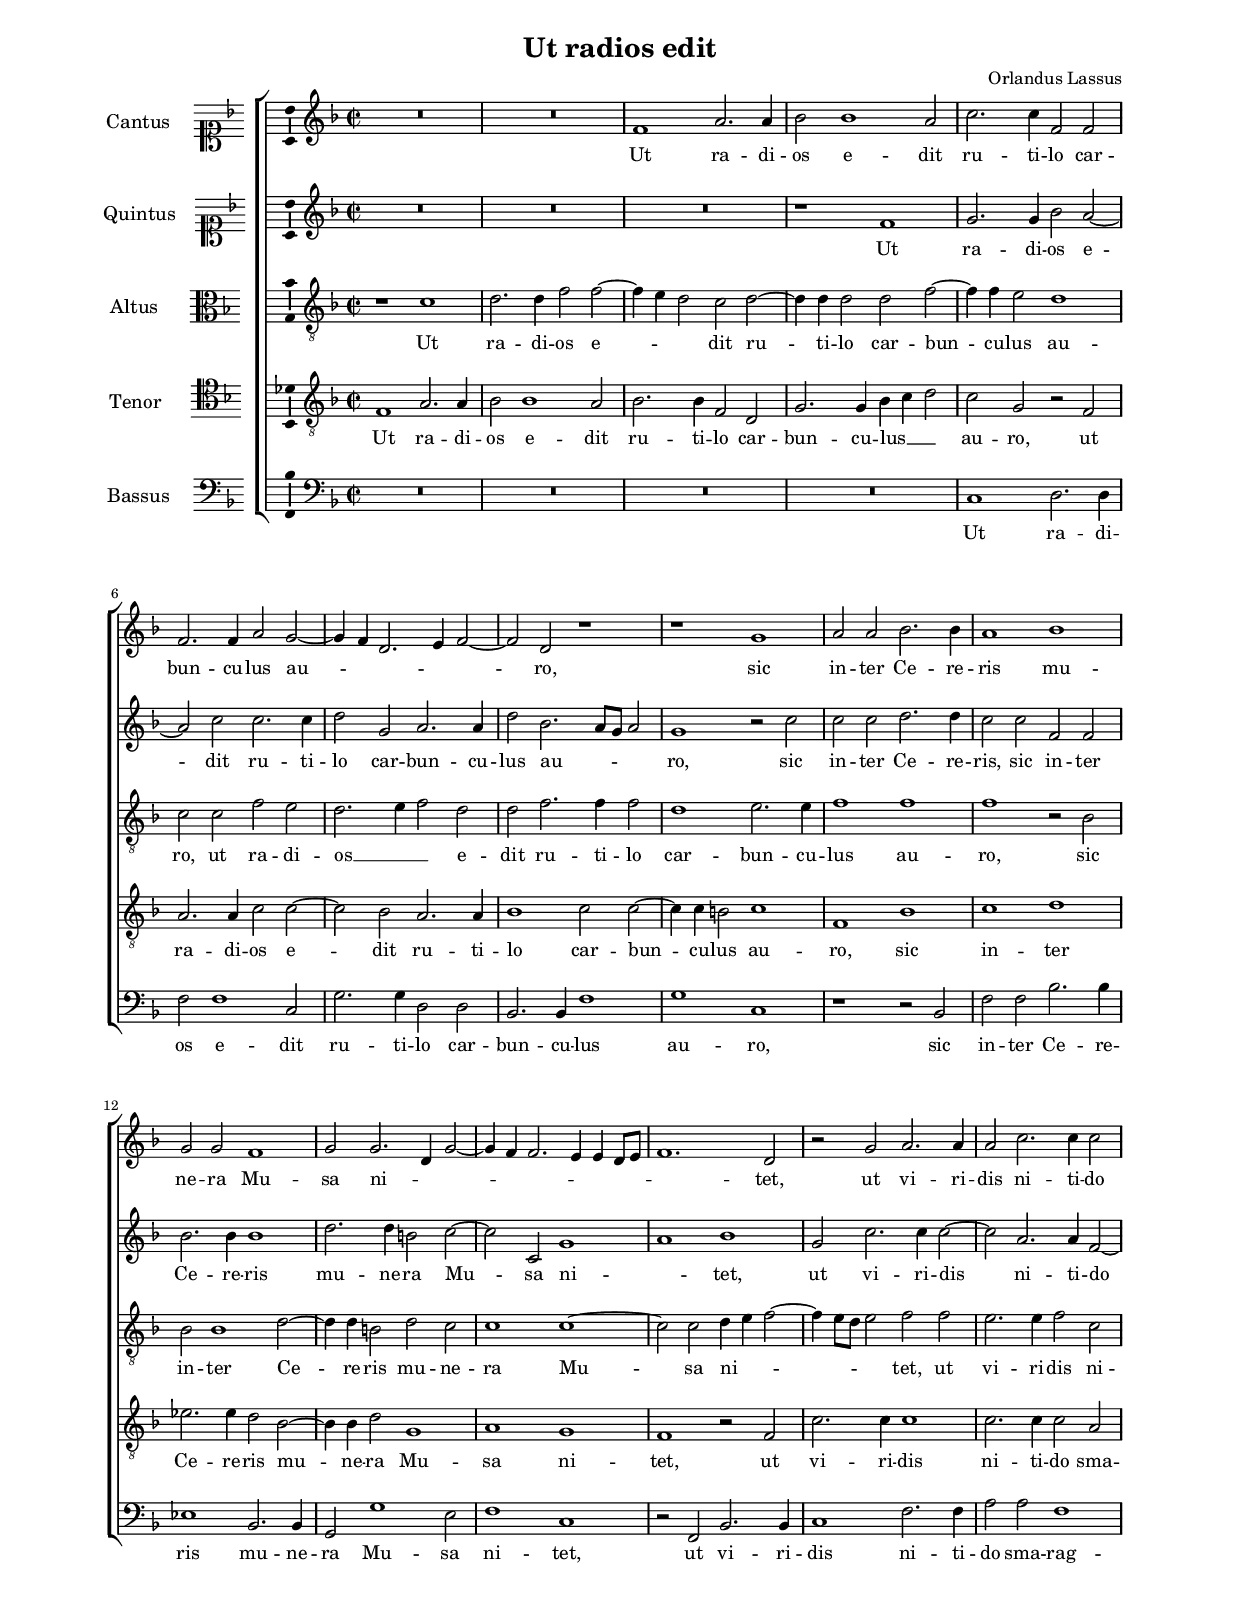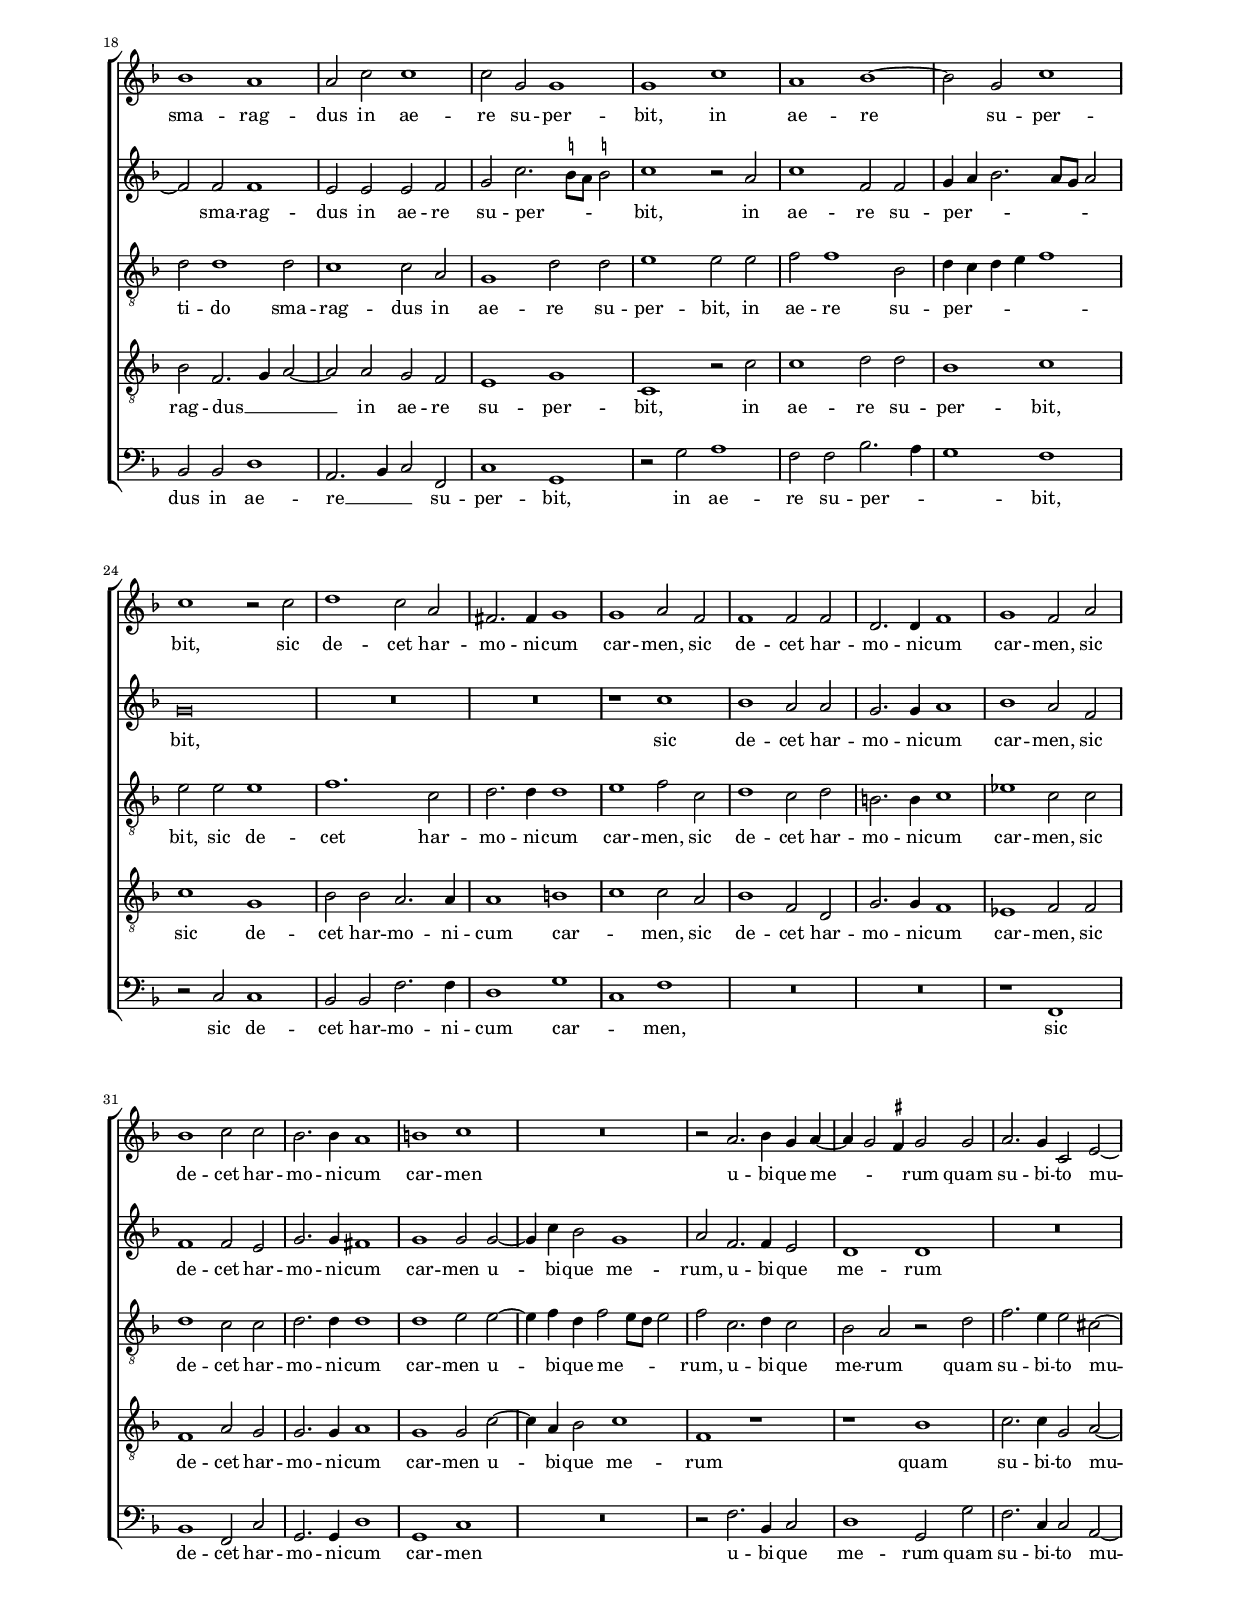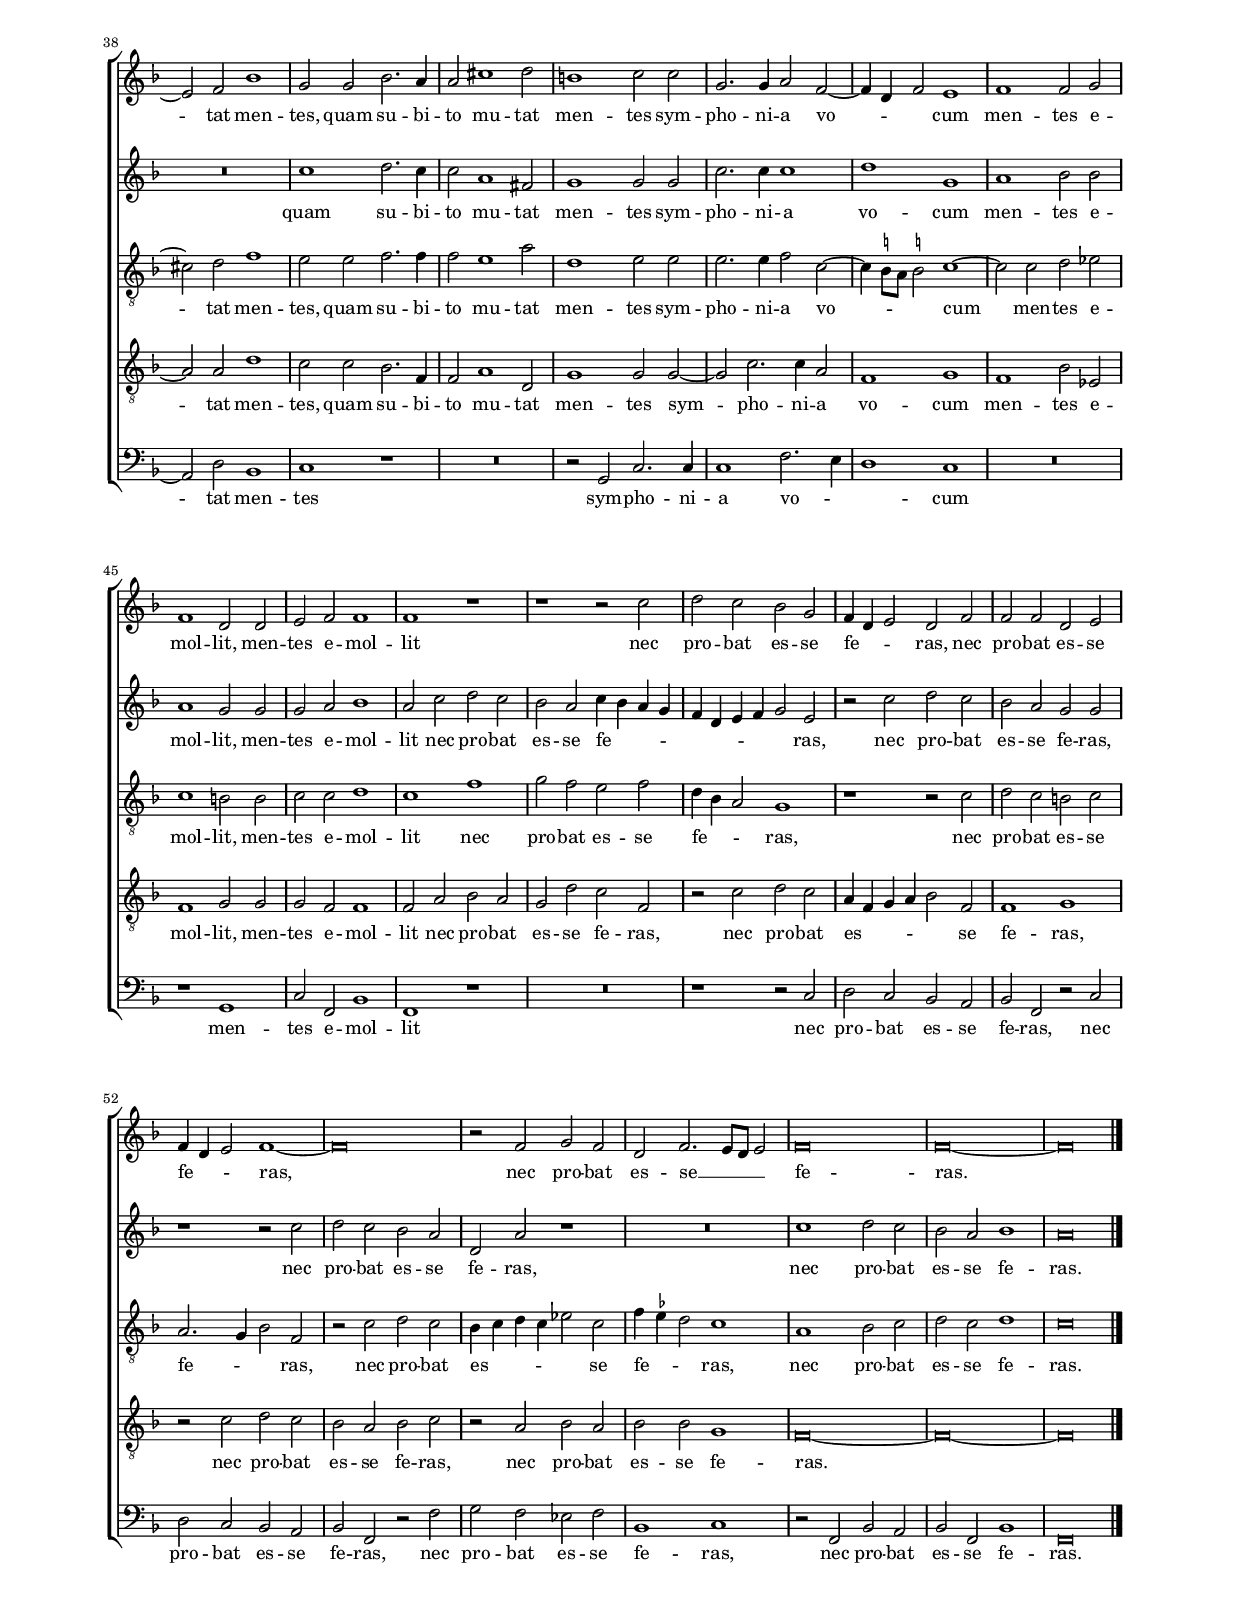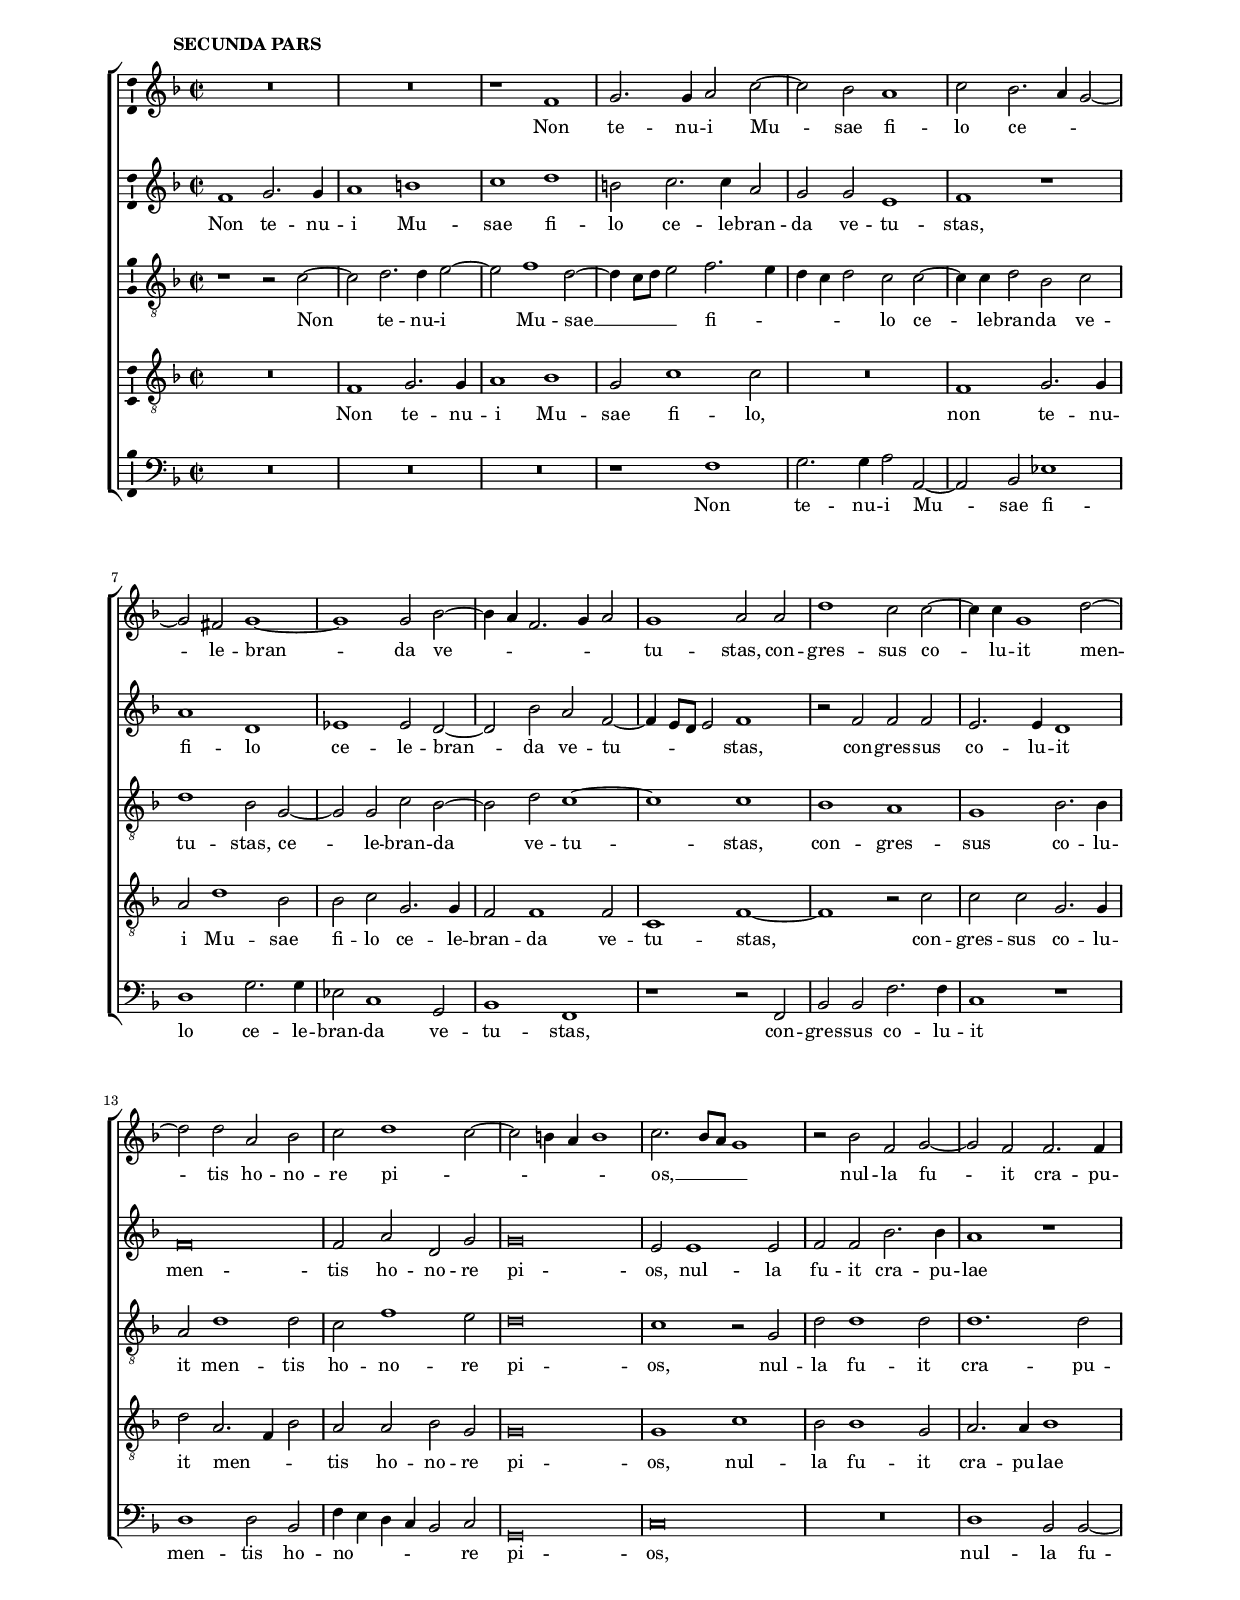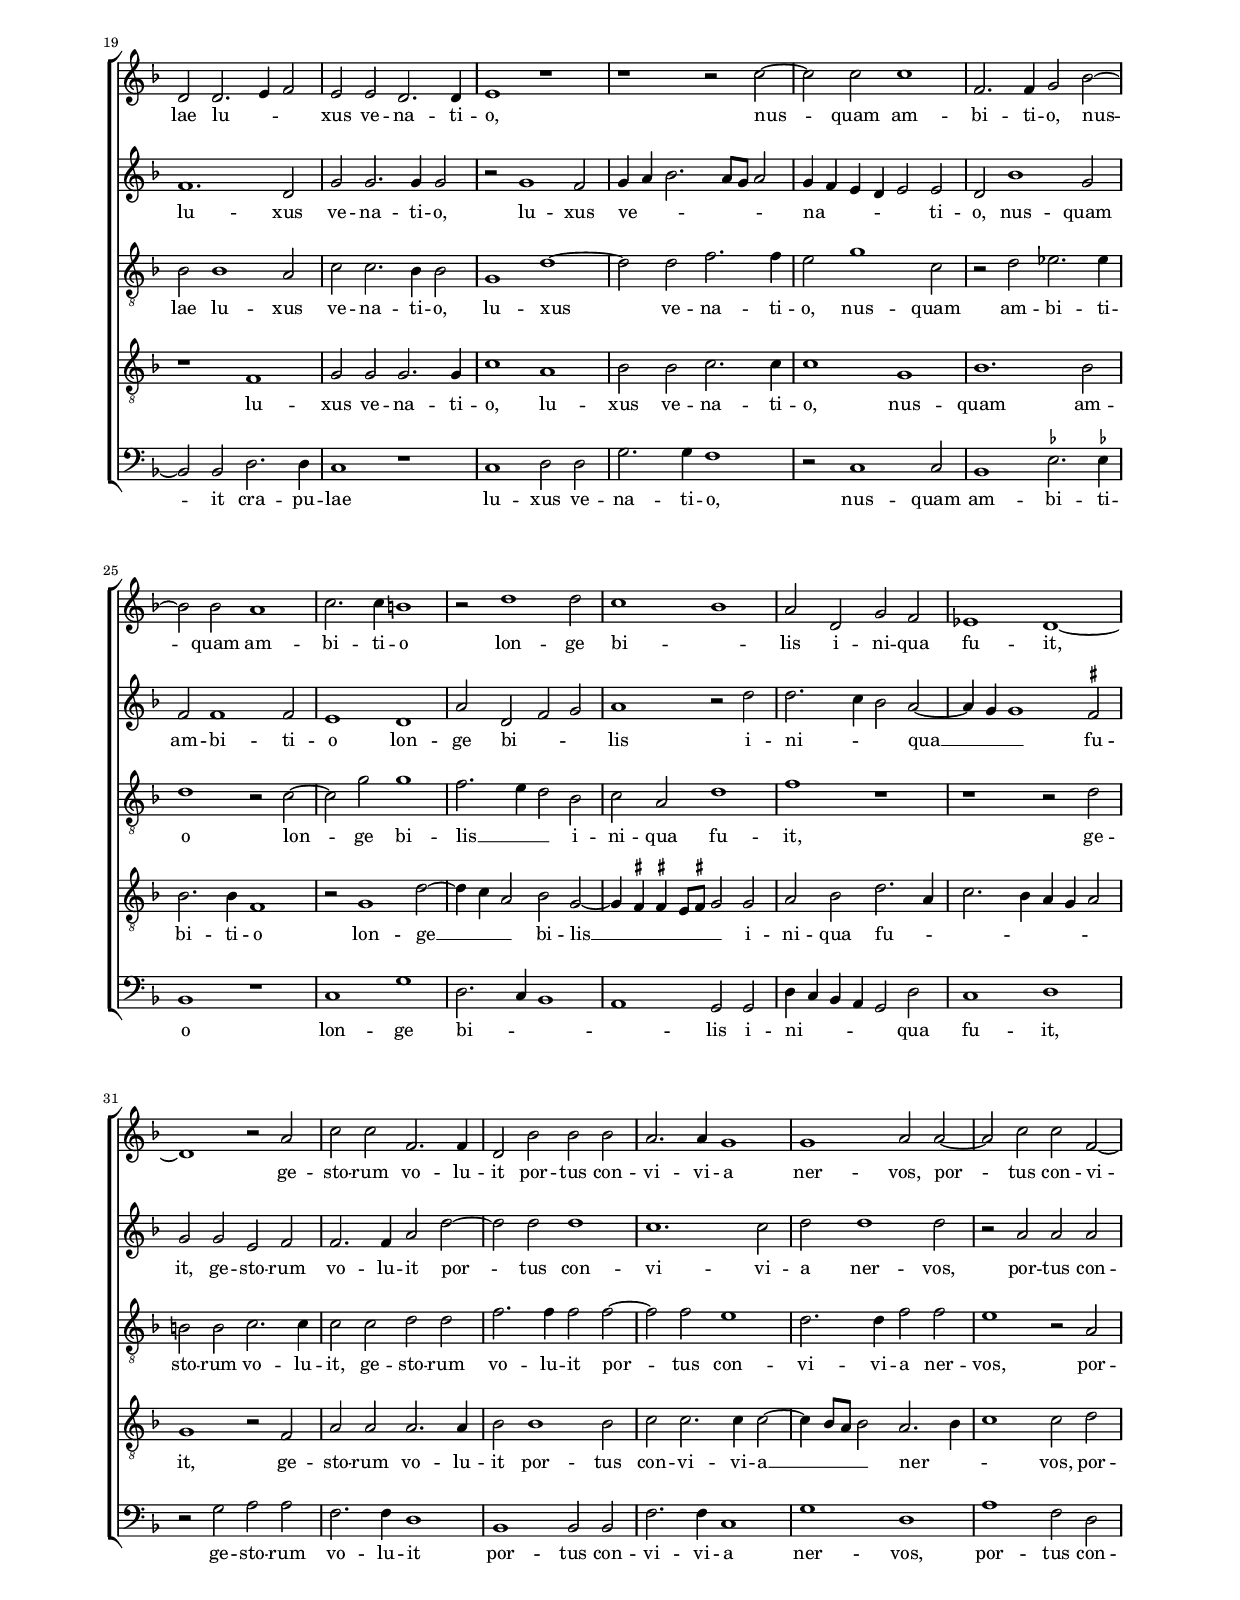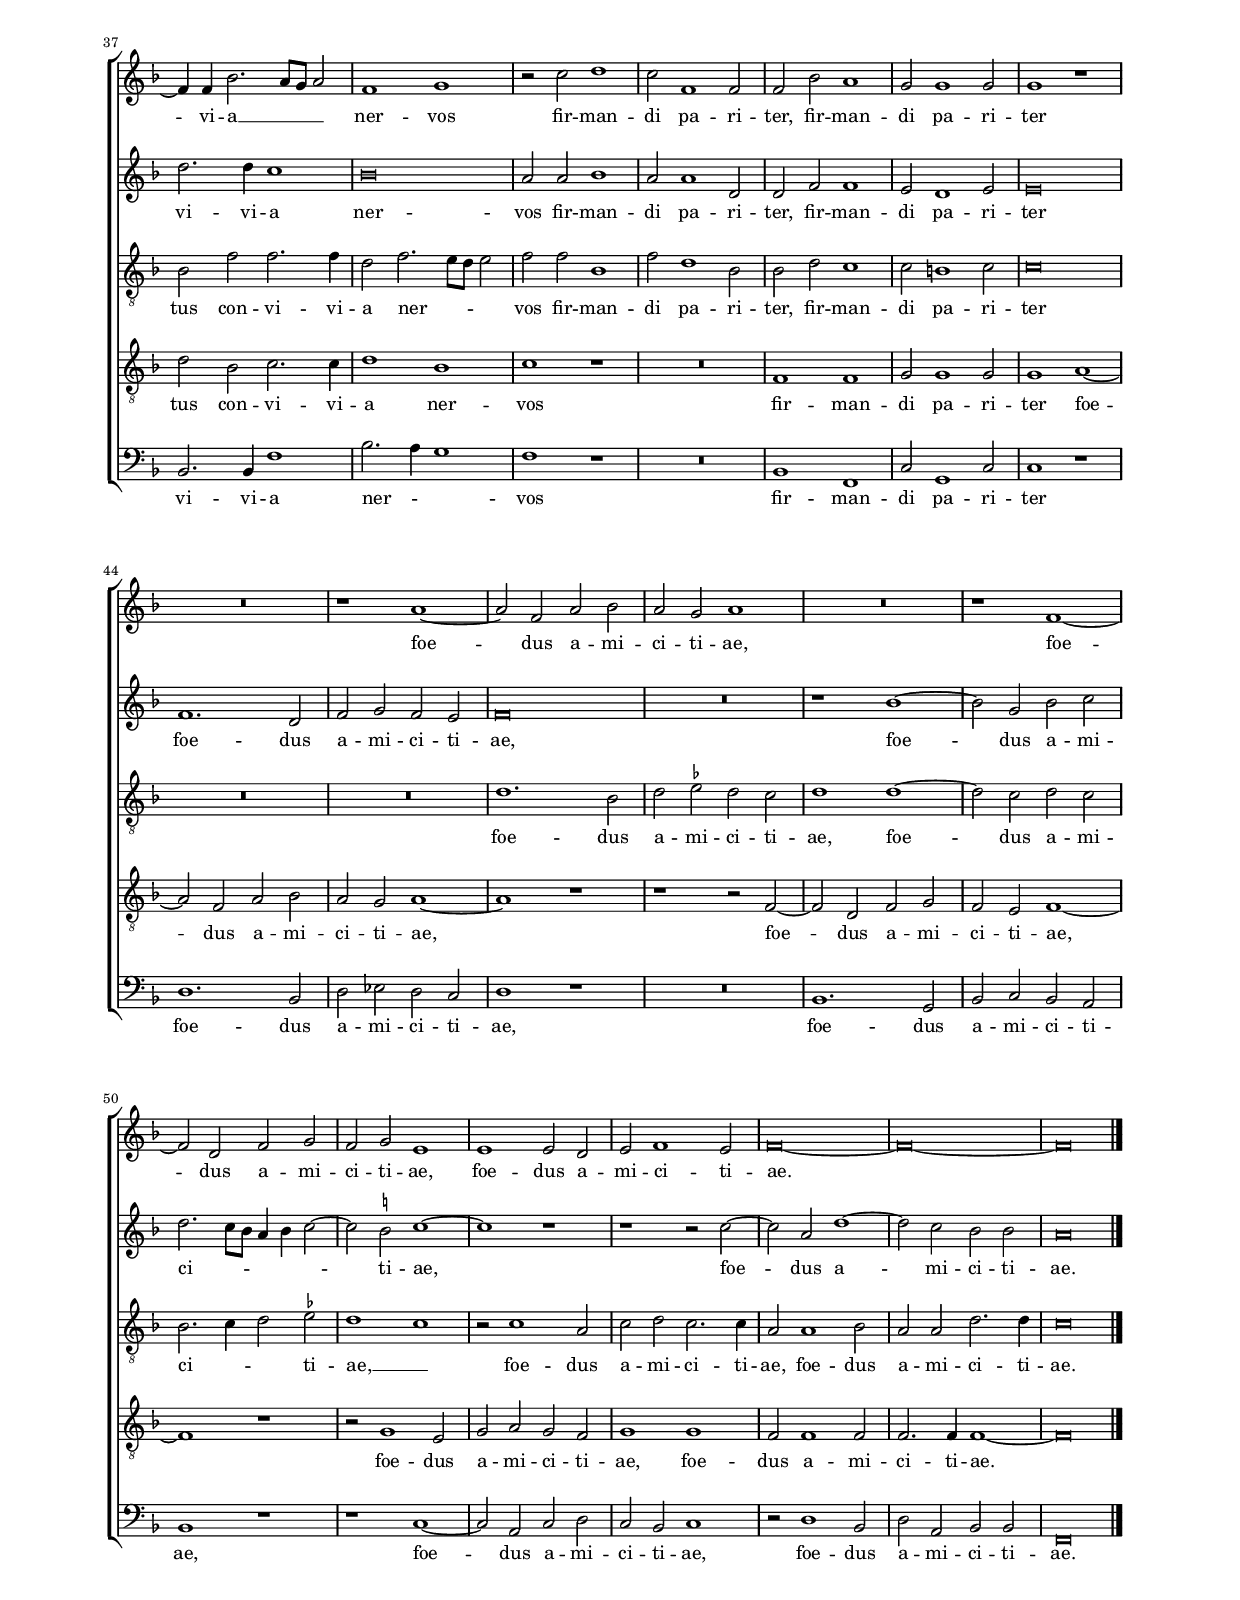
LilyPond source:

\header
{
  title="Ut radios edit"
  composer="Orlandus Lassus"
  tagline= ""
}

\version "2.24.0"
\include "deutsch.ly"
#(set-global-staff-size 15)
% #(set-default-paper-size "letter")
#(ly:set-option 'point-and-click #f)

	
	ficta = { \once \set suggestAccidentals = ##t }
	
	forget = #(define-music-function (music) (ly:music?) #{
		\accidentalStyle forget
		$music
		\accidentalStyle default
		#})
	

\paper
	{
	top-margin = 1.8 \cm
	bottom-margin = 1.8 \cm
	left-margin = 2 \cm
	right-margin = 2 \cm
	ragged-bottom = ##f
	ragged-last-bottom = ##t
	print-page-number = ##f
	score-system-spacing = #'((basic-distance . 17) (minimum-distance . 14) (padding . 7) (strechability . 150))
	system-system-spacing = #'((basic-distance . 17) (minimum-distance . 14) (padding . 7) (strechability . 150))
%	systems-per-page = 3
%	min-systems-per-page = 3
	}

global = {
	\key f \major
	\time 2/2 \set Score.measureLength = #(ly:make-moment 2/1)
	\skip 1*2*58 \bar "|."
	}
	

incipitcantus = \markup { \score {
	{
	\set Staff.instrumentName = \markup { \fontsize #1 "Cantus" }
	\key f \major
	\clef soprano
	s4 \bar ""
	}
	\layout  {
	raggedright = ##t
	indent = 1.8 \cm
	line-width = 2.5 \cm
	\context { \Staff \remove Time_signature_engraver }
	\override Staff.Clef.Y-extent = #'(0 . 0)
	}} \hspace #1 }
      
      
incipitquintus = \markup { \score {
	{
	\set Staff.instrumentName = \markup { \fontsize #1 "Quintus" }
	\key f \major
	\clef soprano
	s4 \bar ""
	}
	\layout  {
	raggedright = ##t
	indent = 1.8 \cm
	line-width = 2.5 \cm
	\context { \Staff \remove Time_signature_engraver }
	\override Staff.Clef.Y-extent = #'(0 . 0)
	}} \hspace #1 }
    

incipitaltus = \markup { \score {
	{
	\set Staff.instrumentName = \markup { \fontsize #1 "Altus" }
	\key f \major
	\clef alto
	s4 \bar ""
	}
	\layout  {
	raggedright = ##t
	indent = 1.8 \cm
	line-width = 2.5 \cm
	\context { \Staff \remove Time_signature_engraver }
	\override Staff.Clef.Y-extent = #'(0 . 0)
	}} \hspace #1 }


incipittenor = \markup { \score {
	{
	\set Staff.instrumentName = \markup { \fontsize #1 "Tenor" }
	\key f \major
	\clef tenor
	s4 \bar ""
	}
	\layout  {
	raggedright = ##t
	indent = 1.8 \cm
	line-width = 2.5 \cm
	\context { \Staff \remove Time_signature_engraver }
	\override Staff.Clef.Y-extent = #'(0 . 0)
	}} \hspace #1 }
      
      
incipitbassus = \markup { \score {
	{
	\set Staff.instrumentName = \markup { \fontsize #1 "Bassus" }
	\key f \major
	\clef bass
	s4 \bar ""
	}
	\layout  {
	raggedright = ##t
	indent = 1.8 \cm
	line-width = 2.5 \cm
	\context { \Staff \remove Time_signature_engraver }
	\override Staff.Clef.Y-extent = #'(0 . 0)
	}} \hspace #1 }


cantus =  \relative c''
	{
	R\breve
	R\breve
	f,1 a2. a4
	b2 b1 a2
%5
	c2. c4 f,2 f |
	f2. f4 a2 g~
	g4 f d2. e4 f2~
	f2 d r1
	r1 g
%10
	a2 a b2. b4 |
	a1 b
	g2 g f1
	g2 g2. d4 g2~
	g4 f f2. e4 e d8 e
%15
	f1. d2 |
	r2 g a2. a4
	a2 c2. c4 c2
	b1 a
	a2 c c1
%20
	c2 g g1 |
	g1 c
	a1 b~
	b2 g c1
	c1 r2 c
%25
	d1 c2 a |
	fis2. fis4 g1
	g1 a2 f
	f1 f2 f
	d2. d4 f1
%30
	g1 f2 a |
	b1 c2 c
	b2. b4 a1
	h1 c
	R\breve
%35
	r2 a2. b4 g a~ |
	a4 g2 \ficta fis4 g2 g
	a2. g4 c,2 e~
	e2 f b1
	g2 g b2. a4
%40
	a2 cis1 d2 |
	h1 c2 c
	g2. g4 a2 f~
	f4 d f2 e1
	f1 f2 g
%45
	f1 d2 d |
	e2 f f1
	f1 r
	r1 r2 c'
	d2 c b g
%50
	f4 d e2 d f |
	f2 f d e
	f4 d e2 f1~
	f\breve
	r2 f g f
%55
	d2 f2. e8 d e2 |
	f\breve
	f\breve~
	f\breve |
	}


quintus =  \relative c''
	{
	R\breve
	R\breve
	R\breve
	r1 f,
%5
	g2. g4 b2 a~ |
	a2 c c2. c4
	d2 g, a2. a4
	d2 b2. a8 g a2
	g1 r2 c
%10
	c2 c d2. d4 |
	c2 c f, f
	b2. b4 b1
	d2. d4 h2 c~
	c2 c, g'1
%15
	a1 b |
	g2 c2. c4 c2~
	c2 a2. a4 f2~
	f2 f f1
	e2 e e f
%20
	g2 c2. \stemDown \ficta h8 a \stemNeutral \ficta h!2 |
	c1 r2 a
	c1 f,2 f
	g4 a b2. a8 g a2
	g\breve
%25
	R\breve  |
	R\breve
	r1 c
	b1 a2 a
	g2. g4 a1
%30
	b1 a2 f |
	f1 f2 e
	g2. g4 fis1
	g1 g2 g~
	g4 c b2 g1
%35
	a2 f2. f4 e2 |
	d1 d
	R\breve
	R\breve
	c'1 d2. c4
%40
	c2 a1 fis2 |
	g1 g2 g
	c2. c4 c1
	d1 g,
	a1 b2 b
%45
	a1 g2 g |
	g2 a b1
	a2 c d c
	b2 a c4 b a g
	f4 d e f g2 e
%50
	r2 c' d c |
	b2 a g g
	r1 r2 c
	d2 c b a
	d,2 a' r1
%55
	R\breve |
	c1 d2 c
	b2 a b1
	a\breve |
	}


altus =  \relative c'
	{
	r1 c
	d2. d4 f2 f~
	f4 e d2 c d~
	d4 d d2 d f~
%5
	f4 f e2 d1 |
	c2 c f e
	d2. e4 f2 d
	d2 f2. f4 f2
	d1 e2. e4
%10
	f1 f |
	f1 r2 b,
	b2 b1 d2~
	d4 d h2 d c
	c1 c~
%15
	c2 c d4 e f2~ |
	f4 e8 d e2 f f
	e2. e4 f2 c
	d2 d1 d2
	c1 c2 a
%20
	g1 d'2 d |
	e1 e2 e
	f2 f1 b,2
	d4 c d e f1
	e2 e e1
%25
	f1. c2 |
	d2. d4 d1
	e1 f2 c
	d1 c2 d
	h2. h4 c1
%30
	es1 c2 c |
	d1 c2 c
	d2. d4 d1
	d1 e2 e~
	e4 f d f2 e8 d e2
%35
	f2 c2. d4 c2 |
	b2 a r d
	f2. e4 e2 cis~
	cis2 d f1
	e2 e f2. f4
%40
	f2 e1 a2 |
	d,1 e2 e
	e2. e4 f2 c~
	c4 \stemDown \ficta h8 a \stemNeutral \ficta h!2 c1~
	c2 c d es
%45
	c1 h2 h |
	c2 c d1
	c1 f
	g2 f e f
	d4 b a2 g1
%50
	r1 r2 c |
	d2 c h c
	a2. g4 b2 f
	r2 c' d c
	b4 c d c es2 c
%55
	f4 \ficta es d2 c1 |
	a1 b2 c
	d2 c d1
	c\breve |
	}


tenor  =  \relative c'
	{
	f,1 a2. a4
	b2 b1 a2
	b2. b4 f2 d
	g2. g4 b c d2
%5
	c2 g r f |
	a2. a4 c2 c~
	c2 b a2. a4
	b1 c2 c~
	c4 c h2 c1
%10
	f,1 b |
	c1 d
	es2. es4 d2 b~
	b4 b d2 g,1
	a1 g
%15
	f1 r2 f |
	c'2. c4 c1
	c2. c4 c2 a
	b2 f2. g4 a2~
	a2 a g f
%20
	e1 g |
	c,1 r2 c'
	c1 d2 d
	b1 c
	c1 g
%25
	b2 b a2. a4 |
	a1 h
	c1 c2 a
	b1 f2 d
	g2. g4 f1
%30
	es1 f2 f |
	f1 a2 g
	g2. g4 a1
	g1 g2 c~
	c4 a b2 c1
%35
	f,1 r |
	r1 b
	c2. c4 g2 a~
	a2 a d1
	c2 c b2. f4
%40
	f2 a1 d,2 |
	g1 g2 g~
	g2 c2. c4 a2
	f1 g
	f1 b2 es,
%45
	f1 g2 g |
	g2 f f1
	f2 a b a
	g2 d' c f,
	r2 c' d c
%50
	a4 f g a b2 f |
	f1 g
	r2 c d c
	b2 a b c
	r2 a b a
%55
	b2 b g1 |
	f\breve~
	f\breve~
	f\breve |
	}


bassus  =  \relative c
	{
	R\breve
	R\breve
	R\breve
	R\breve
%5
	c1 d2. d4 |
	f2 f1 c2
	g'2. g4 d2 d
	b2. b4 f'1
	g1 c,
%10
	r1 r2 b |
	f'2 f b2. b4
	es,1 b2. b4
	g2 g'1 e2
	f1 c
%15
	r2 f, b2. b4 |
	c1 f2. f4
	a2 a f1
	b,2 b d1
	a2. b4 c2 f,
%20
	c'1 g |
	r2 g' a1
	f2 f b2. a4
	g1 f
	r2 c c1
%25
	b2 b f'2. f4 |
	d1 g
	c,1 f
	R\breve
	R\breve
%30
	r1 f, |
	b1 f2 c'
	g2. g4 d'1
	g,1 c
	R\breve
%35
	r2 f2. b,4 c2 |
	d1 g,2 g'
	f2. c4 c2 a~
	a2 d b1
	c1 r
%40
	R\breve |
	r2 g c2. c4
	c1 f2. e4
	d1 c
	R\breve
%45
	r1 g |
	c2 f, b1
	f1 r
	R\breve
	r1 r2 c'
%50
	d2 c b a |
	b2 f r c'
	d2 c b a
	b2 f r f'
	g2 f es f
%55
	b,1 c |
	r2 f, b a
	b2 f b1
	f\breve |
	}


lyricscantus = \lyricmode {
        Ut ra -- di -- os e -- dit ru -- ti -- lo car -- bun -- cu -- lus au -- _ _ _ _ ro,
        sic in -- ter Ce -- re -- ris mu -- ne -- ra Mu -- sa ni -- _ _ _ _ _ _ _ _ _ tet,
        ut vi -- ri -- dis ni -- ti -- do sma -- rag -- dus in ae -- re su -- per -- bit,
        in ae -- re su -- per -- bit,
        sic de -- cet har -- mo -- ni -- cum car -- men,
        sic de -- cet har -- mo -- ni -- cum car -- men,
        sic de -- cet har -- mo -- ni -- cum car -- men
        u -- bi -- que me -- _ _ rum
        quam su -- bi -- to mu -- tat men -- tes,
        quam su -- bi -- to mu -- tat men -- tes
        sym -- pho -- ni -- a vo -- _ _ cum
        men -- tes e -- mol -- lit,
        men -- tes e -- mol -- lit
        nec pro -- bat es -- se fe -- _ _ ras,
        nec pro -- bat es -- se fe -- _ _ ras,
        nec pro -- bat es -- se __ _ _ _ fe -- ras.
	}


lyricsquintus = \lyricmode {
        Ut ra -- di -- os e -- dit ru -- ti -- lo car -- bun -- cu -- lus au -- _ _ _ ro,
        sic in -- ter Ce -- re -- ris,
        sic in -- ter Ce -- re -- ris mu -- ne -- ra Mu -- sa ni -- _ tet,
        ut vi -- ri -- dis ni -- ti -- do sma -- rag -- dus in ae -- re su -- per -- _ _ _ bit,
        in ae -- re su -- per -- _ _ _ _ _ bit,
        sic de -- cet har -- mo -- ni -- cum car -- men,
        sic de -- cet har -- mo -- ni -- cum car -- men
        u -- bi -- que me -- rum,
        u -- bi -- que me -- rum
        quam su -- bi -- to mu -- tat men -- tes
        sym -- pho -- ni -- a vo -- cum
        men -- tes e -- mol -- lit,
        men -- tes e -- mol -- lit
        nec pro -- bat es -- se fe -- _ _ _ _ _ _ _ _ ras,
        nec pro -- bat es -- se fe -- ras,
        nec pro -- bat es -- se fe -- ras,
        nec pro -- bat es -- se fe -- ras.
	}


lyricsaltus = \lyricmode {
        Ut ra -- di -- os e -- _ _ dit ru -- ti -- lo car -- bun -- cu -- lus au -- ro,
        ut ra -- di -- os __ _ _ e -- dit ru -- ti -- lo car -- bun -- cu -- lus au -- ro,
        sic in -- ter Ce -- re -- ris mu -- ne -- ra Mu -- sa ni -- _ _ _ _ _ tet,
        ut vi -- ri -- dis ni -- ti -- do sma -- rag -- dus in ae -- re su -- per -- bit,
        in ae -- re su -- per -- _ _ _ _ bit,
        sic de -- cet har -- mo -- ni -- cum car -- men,
        sic de -- cet har -- mo -- ni -- cum car -- men,
        sic de -- cet har -- mo -- ni -- cum car -- men
        u -- bi -- que me -- _ _ _ rum,
        u -- bi -- que me -- rum
        quam su -- bi -- to mu -- tat men -- tes,
        quam su -- bi -- to mu -- tat men -- tes
        sym -- pho -- ni -- a vo -- _ _ _ cum
        men -- tes e -- mol -- lit,
        men -- tes e -- mol -- lit
        nec pro -- bat es -- se fe -- _ _ ras,
        nec pro -- bat es -- se fe -- _ _ ras,
        nec pro -- bat es -- _ _ _ _ se fe -- _ _ ras,
        nec pro -- bat es -- se fe -- ras.
	}


lyricstenor = \lyricmode {
        Ut ra -- di -- os e -- dit ru -- ti -- lo car -- bun -- cu -- lus __ _ _ au -- ro,
        ut ra -- di -- os e -- dit ru -- ti -- lo car -- bun -- cu -- lus au -- ro,
        sic in -- ter Ce -- re -- ris mu -- ne -- ra Mu -- sa ni -- tet,
        ut vi -- ri -- dis ni -- ti -- do sma -- rag -- dus __ _ _ in ae -- re su -- per -- bit,
        in ae -- re su -- per -- bit,
        sic de -- cet har -- mo -- ni -- cum car -- _ men,
        sic de -- cet har -- mo -- ni -- cum car -- men,
        sic de -- cet har -- mo -- ni -- cum car -- men
        u -- bi -- que me -- rum
        quam su -- bi -- to mu -- tat men -- tes,
        quam su -- bi -- to mu -- tat men -- tes
        sym -- pho -- ni -- a vo -- cum
        men -- tes e -- mol -- lit,
        men -- tes e -- mol -- lit
        nec pro -- bat es -- se fe -- ras,
        nec pro -- bat es -- _ _ _ _ se fe -- ras,
        nec pro -- bat es -- se fe -- ras,
        nec pro -- bat es -- se fe -- ras.
	}


lyricsbassus = \lyricmode {
        Ut ra -- di -- os e -- dit ru -- ti -- lo car -- bun -- cu -- lus au -- ro,
        sic in -- ter Ce -- re -- ris mu -- ne -- ra Mu -- sa ni -- tet,
        ut vi -- ri -- dis ni -- ti -- do sma -- rag -- dus in ae -- re __ _ _ su -- per -- bit,
        in ae -- re su -- per -- _ _ bit,
        sic de -- cet har -- mo -- ni -- cum car -- _ men,
        sic de -- cet har -- mo -- ni -- cum car -- men
        u -- bi -- que me -- rum
        quam su -- bi -- to mu -- tat men -- tes
        sym -- pho -- ni -- a vo -- _ _ cum
        men -- tes e -- mol -- lit
        nec pro -- bat es -- se fe -- ras,
        nec pro -- bat es -- se fe -- ras,
        nec pro -- bat es -- se fe -- ras,
        nec pro -- bat es -- se fe -- ras.
	}


\score
{  
	\transpose c c {
	\new ChoirStaff \with { \override StaffGrouper.staff-staff-spacing.basic-distance = #12 }
	<<

	\new Staff << \global
	\new Voice="v1" {
		\set Staff.instrumentName=\incipitcantus
		\set Staff.midiInstrument = "reed organ"
		\clef violin
		\cantus }
	\new Lyrics \lyricsto "v1" {\lyricscantus }
	>>


	\new Staff << \global
	\new Voice="v5" {
		\set Staff.instrumentName=\incipitquintus
		\set Staff.midiInstrument = "reed organ"
		\clef violin
		\quintus}
	\new Lyrics \lyricsto "v5" {\lyricsquintus }
	>>


	\new Staff << \global
	\new Voice="v2" {
		\set Staff.instrumentName=\incipitaltus
		\set Staff.midiInstrument = "reed organ"
		\clef "G_8" 
		\altus}
	\new Lyrics \lyricsto "v2" {\lyricsaltus }
	>>


	\new Staff << \global
	\new Voice="v3" {
		\set Staff.instrumentName=\incipittenor
		\set Staff.midiInstrument = "reed organ"
		\clef "G_8"
		\tenor }
	\new Lyrics \lyricsto "v3" {\lyricstenor }
	>>


	\new Staff << \global
	\new Voice="v4" {
		\set Staff.instrumentName=\incipitbassus
		\set Staff.midiInstrument = "reed organ"
		\clef bass
		\bassus }
	\new Lyrics \lyricsto "v4" {\lyricsbassus}
	>>

	>>
	} % transpose

	\layout
	{
	indent = 2.5 \cm
	\context { \Staff \override TimeSignature.break-visibility = #end-of-line-invisible }
%	\context { \Lyrics \override VerticalAxisGroup.nonstaff-relatedstaff-spacing.padding = #1.4 }
%	\context { \Lyrics \override LyricText.font-size = #1 }
	\context { \Staff \consists Ambitus_engraver }
	\context { \Score \override BarNumber.padding = #2 }
	\context { \Voice \override NoteHead.style = #'baroque }
	}


\midi
	{
	\tempo 2 = 90
	}

}

%%%%%%%%%%%%%%%%%%%%  SECUNDA PARS %%%%%%%%%%%%%%%%%%%%


global = {
	\key f \major
	\time 2/2 \set Score.measureLength = #(ly:make-moment 2/1)
	\skip 1*2*56 \bar "|."
	}


cantus =  \relative c''
	{
	R\breve
	R\breve
	r1 f,
	g2. g4 a2 c~
%5
	c2 b a1 |
	c2 b2. a4 g2~
	g2 fis g1~
	g1 g2 b~
	b4 a f2. g4 a2
%10
	g1 a2 a |
	d1 c2 c~
	c4 c g1 d'2~
	d2 d a b
	c2 d1 c2~
%15
	c2 h4 a h1 |
	c2. b8 a g1
	r2 b f g~
	g2 f f2. f4
	d2 d2. e4 f2
%20
	e2 e d2. d4 |
	e1 r
	r1 r2 c'~
	c2 c c1
	f,2. f4 g2 b~
%25
	b2 b a1 |
	c2. c4 h1
	r2 d1 d2
	c1 b
	a2 d, g f
%30
	es1 d~ |
	d1 r2 a'
	c2 c f,2. f4
	d2 b' b b
	a2. a4 g1
%35
	g1 a2 a~ |
	a2 c c f,~
	f4 f b2. a8 g a2
	f1 g
	r2 c d1
%40
	c2 f,1 f2 |
	f2 b a1
	g2 g1 g2
	g1 r
	R\breve
%45
	r1 a~ |
	a2 f a b
	a2 g a1
	R\breve
	r1 f~
%50
	f2 d f g |
	f2 g e1
	e1 e2 d
	e2 f1 e2
	f\breve~
%55
	f\breve~
	f\breve |
	}


quintus =  \relative c''
	{
	f,1 g2. g4
	a1 h
	c1 d
	h2 c2. c4 a2
%5
	g2 g e1 |
	f1 r
	a1 d,
	es1 es2 d~
	d2 b' a f~
%10
	f4 e8 d e2 f1 |
	r2 f f f
	e2. e4 d1
	f\breve
	f2 a d, g
%15
	g\breve |
	e2 e1 e2
	f2 f b2. b4
	a1 r
	f1. d2
%20
	g2 g2. g4 g2 |
	r2 g1 f2
	g4 a b2. a8 g a2
	g4 f e d e2 e
	d2 b'1 g2
%25
	f2 f1 f2 |
	e1 d
	a'2 d, f g
	a1 r2 d
	d2. c4 b2 a~
%30
	a4 g g1 \ficta fis2 |
	g2 g e f
	f2. f4 a2 d~
	d2 d d1
	c1. c2
%35
	d2 d1 d2 |
	r2 a a a
	d2. d4 c1
	b\breve
	a2 a b1
%40
	a2 a1 d,2 |
	d2 f f1
	e2 d1 e2
	e\breve
	f1. d2
%45
	f2 g f e |
	f\breve
	R\breve
	r1 b~
	b2 g b c
%50
	d2. c8 b a4 b c2~ |
	c2 \ficta h c1~
	c1 r
	r1 r2 c~
	c2 a d1~
%55
	d2 c b b |
	a\breve |
	}


altus =  \relative c'
	{
	r1 r2 c~
	c2 d2. d4 e2~
	e2 f1 d2~
	d4 c8 d e2 f2. e4
%5
	d4 c d2 c c~ |
	c4 c d2 b c
	d1 b2 g~
	g2 g c b~
	b2 d c1~
%10
	c1 c |
	b1 a
	g1 b2. b4
	a2 d1 d2
	c2 f1 e2
%15
	d\breve |
	c1 r2 g
	d'2 d1 d2
	d1. d2
	b2 b1 a2
%20
	c2 c2. b4 b2 |
	g1 d'~
	d2 d f2. f4
	e2 g1 c,2
	r2 d es2. es4
%25
	d1 r2 c~ |
	c g' g1
	f2. e4 d2 b
	c2 a d1
	f1 r
%30
	r1 r2 d |
	h2 h c2. c4
	c2 c d d
	f2. f4 f2 f~
	f2 f e1
%35
	d2. d4 f2 f |
	e1 r2 a,
	b2 f' f2. f4
	d2 f2. e8 d e2
	f2 f b,1
%40
	f'2 d1 b2 |
	b2 d c1
	c2 h1 c2
	c\breve
	R\breve
%45
	R\breve |
	d1. b2
	d2 \ficta es d c
	d1 d~
	d2 c d c
%50
	b2. c4 d2 \ficta es |	
	d1 c
	r2 c1 a2
	c2 d c2. c4
	a2 a1 b2
%55
	a2 a d2. d4 |
	c\breve |
	}


tenor  =  \relative c'
	{
	R\breve
	f,1 g2. g4
	a1 b
	g2 c1 c2
%5
	R\breve |
	f,1 g2. g4
	a2 d1 b2
	b2 c g2. g4
	f2 f1 f2
%10
	c1 f~ |
	f1 r2 c'
	c2 c g2. g4
	d'2 a2. f4 b2
	a2 a b g
%15
	g\breve |
	g1 c
	b2 b1 g2
	a2. a4 b1
	r1 f
%20
	g2 g g2. g4 |
	c1 a
	b2 b c2. c4
	c1 g
	b1. b2
%25
	b2. b4 f1 |
	r2 g1 d'2~
	d4 c a2 b g~
	g4 \ficta fis \ficta fis! e8 \ficta fis! g2 g
	a2 b d2. a4
%30
	c2. b4 a g a2 |
	g1 r2 f
	a2 a a2. a4
	b2 b1 b2
	c2 c2. c4 c2~
%35
	c4 b8 a b2 a2. b4 |
	c1 c2 d
	d2 b c2. c4
	d1 b
	c1 r
%40
	R\breve |
	f,1 f
	g2 g1 g2
	g1 a~
	a2 f a b
%45
	a2 g a1~ |
	a1 r
	r1 r2 f~
	f2 d f g
	f2 e f1~
%50
	f1 r |
	r2 g1 e2
	g2 a g f
	g1 g
	f2 f1 f2
%55
	f2. f4 f1~ |
	f\breve |
	}


bassus  =  \relative c
	{
	R\breve
	R\breve
	R\breve
	r1 f
%5
	g2. g4 a2 a,~ |
	a2 b es1
	d1 g2. g4
	es2 c1 g2
	b1 f
%10
	r1 r2 f |
	b2 b f'2. f4
	c1 r
	d1 d2 b
	f'4 e d c b2 c
%15
	g\breve |
	c\breve
	R\breve
	d1 b2 b~
	b2 b d2. d4
%20
	c1 r |
	c1 d2 d
	g2. g4 f1
	r2 c1 c2
	b1 \ficta es2. \ficta es!4
%25
	b1 r |
	c1 g'
	d2. c4 b1
	a1 g2 g
	d'4 c b a g2 d'
%30
	c1 d |
	r2 g a a
	f2. f4 d1
	b1 b2 b
	f'2. f4 c1
%35
	g'1 d |
	a'1 f2 d
	b2. b4 f'1
	b2. a4 g1
	f1 r
%40
	R\breve |
	b,1 f
	c'2 g1 c2
	c1 r
	d1. b2
%45
	d2 es d c |
	d1 r
	R\breve
	b1. g2
	b2 c b a
%50
	b1 r |
	r1 c~
	c2 a c d
	c2 b c1
	r2 d1 b2
%55
	d2 a b b |
	f\breve |
	}


lyricscantus = \lyricmode {
        Non te -- nu -- i Mu -- sae fi -- lo
        ce -- _ _ le -- bran -- da ve -- _ _ _ _ tu -- stas,
        con -- gres -- sus co -- lu -- it men -- tis ho -- no -- re pi -- _ _ _ _ os, __ _ _ _
        nul -- la fu -- it cra -- pu -- lae lu -- _ _ xus ve -- na -- ti -- o,
        nus -- quam am -- bi -- ti -- o,
        nus -- quam am -- bi -- ti -- o
        lon -- ge bi -- _ lis i -- ni -- qua fu -- it,
        ge -- sto -- rum vo -- lu -- it 
        por -- tus con -- vi -- vi -- a ner -- vos,
        por -- tus con -- vi -- vi -- a __ _ _ _ ner -- vos
        fir -- man -- di pa -- ri -- ter,
        fir -- man -- di pa -- ri -- ter
        foe -- dus a -- mi -- ci -- ti -- ae,
        foe -- dus a -- mi -- ci -- ti -- ae,
        foe -- dus a -- mi -- ci -- ti -- ae.
	}


lyricsquintus = \lyricmode {
        Non te -- nu -- i Mu -- sae fi -- lo
        ce -- le -- bran -- da ve -- tu -- stas,
        fi -- lo ce -- le -- bran -- da ve -- tu -- _ _ _ stas,
        con -- gres -- sus co -- lu -- it men -- tis ho -- no -- re pi -- os,
        nul -- la fu -- it cra -- pu -- lae lu -- xus ve -- na -- ti -- o,
        lu -- xus ve -- _ _ _ _ _ na -- _ _ _ _ ti -- o,
        nus -- quam am -- bi -- ti -- o lon -- ge bi -- _ _ lis i -- ni -- _ _ qua __ _ _ fu -- it,
        ge -- sto -- rum vo -- lu -- it 
        por -- tus con -- vi -- vi -- a ner -- vos,
        por -- tus con -- vi -- vi -- a ner -- vos
        fir -- man -- di pa -- ri -- ter,
        fir -- man -- di pa -- ri -- ter
        foe -- dus a -- mi -- ci -- ti -- ae,
        foe -- dus a -- mi -- ci -- _ _ _ _ _ ti -- ae,
        foe -- dus a -- mi -- ci -- ti -- ae.
	}


lyricsaltus = \lyricmode {
        Non te -- nu -- i Mu -- sae __ _ _ _ fi -- _ _ _ _ lo
        ce -- le -- bran -- da ve -- tu -- stas,
        ce -- le -- bran -- da ve -- tu -- stas,
        con -- gres -- sus co -- lu -- it men -- tis ho -- no -- re pi -- os,
        nul -- la fu -- it cra -- pu -- lae lu -- xus ve -- na -- ti -- o,
        lu -- xus ve -- na -- ti -- o,
        nus -- quam am -- bi -- ti -- o lon -- ge bi -- lis __ _ _ i -- ni -- qua fu -- it,
        ge -- sto -- rum vo -- lu -- it,
        ge -- sto -- rum vo -- lu -- it
        por -- tus con -- vi -- vi -- a ner -- vos,
        por -- tus con -- vi -- vi -- a ner -- _ _ _ vos
        fir -- man -- di pa -- ri -- ter,
        fir -- man -- di pa -- ri -- ter
        foe -- dus a -- mi -- ci -- ti -- ae,
        foe -- dus a -- mi -- ci -- _ _ ti -- ae, __ _
        foe -- dus a -- mi -- ci -- ti -- ae,
        foe -- dus a -- mi -- ci -- ti -- ae.
	}


lyricstenor = \lyricmode {
        Non te -- nu -- i Mu -- sae fi -- lo,
        non te -- nu -- i Mu -- sae fi -- lo
        ce -- le -- bran -- da ve -- tu -- stas,
        con -- gres -- sus co -- lu -- it men -- _ _ tis ho -- no -- re pi -- os,
        nul -- la fu -- it cra -- pu -- lae lu -- xus ve -- na -- ti -- o,
        lu -- xus ve -- na -- ti -- o,
        nus -- quam am -- bi -- ti -- o lon -- ge __ _ _ bi -- lis __ _ _ _ _ _ 
        i -- ni -- qua fu -- _ _ _ _ _ _ it,
        ge -- sto -- rum vo -- lu -- it 
        por -- tus con -- vi -- vi -- a __ _ _ _ ner -- _ _ vos,
        por -- tus con -- vi -- vi -- a ner -- vos
        fir -- man -- di pa -- ri -- ter
        foe -- dus a -- mi -- ci -- ti -- ae,
        foe -- dus a -- mi -- ci -- ti -- ae,
        foe -- dus a -- mi -- ci -- ti -- ae,
        foe -- dus a -- mi -- ci -- ti -- ae.
	}


lyricsbassus = \lyricmode {
        Non te -- nu -- i Mu -- sae fi -- lo
        ce -- le -- bran -- da ve -- tu -- stas,
        con -- gres -- sus co -- lu -- it men -- tis ho -- no -- _ _ _ _ re pi -- os,
        nul -- la fu -- it cra -- pu -- lae lu -- xus ve -- na -- ti -- o,
        nus -- quam am -- bi -- ti -- o lon -- ge bi -- _ _ _ lis i -- ni -- _ _ _ _ qua fu -- it,
        ge -- sto -- rum vo -- lu -- it 
        por -- tus con -- vi -- vi -- a ner -- vos,
        por -- tus con -- vi -- vi -- a ner -- _ _ vos
        fir -- man -- di pa -- ri -- ter
        foe -- dus a -- mi -- ci -- ti -- ae,
        foe -- dus a -- mi -- ci -- ti -- ae,
        foe -- dus a -- mi -- ci -- ti -- ae,
        foe -- dus a -- mi -- ci -- ti -- ae.
	}


\score
	{  
	\transpose c c {
	\new ChoirStaff \with { \override StaffGrouper.staff-staff-spacing.basic-distance = #12 }
	<<

	\new Staff <<\global
	\new Voice="v1" {
	  %\set Staff.instrumentName=Cantus
		\set Staff.midiInstrument = "reed organ"
		\clef violin
		\cantus }
	\new Lyrics \lyricsto "v1" {\lyricscantus }
	>>


	\new Staff << \global
	\new Voice="v5" {
	  %\set Staff.instrumentName=Quintus
		\set Staff.midiInstrument = "reed organ"
		\clef violin
		\quintus}
	\new Lyrics \lyricsto "v5" {\lyricsquintus }
	>>


	\new Staff << \global
	\new Voice="v2" {
	  %\set Staff.instrumentName=Altus
		\set Staff.midiInstrument = "reed organ"
		\clef "G_8" 
		\altus}
	\new Lyrics \lyricsto "v2" {\lyricsaltus }
	>>


	\new Staff <<\global
	\new Voice="v3" {
	  %\set Staff.instrumentName=Tenor
		\set Staff.midiInstrument = "reed organ"
		\clef "G_8"
		\tenor }
	\new Lyrics \lyricsto "v3" {\lyricstenor }
	>>


	\new Staff <<\global
	\new Voice="v4" {
	  %\set Staff.instrumentName=Bassus
		\set Staff.midiInstrument = "reed organ"
		\clef bass
		\bassus }
	\new Lyrics \lyricsto "v4" {\lyricsbassus}
	>>
	
	>>
	} % transpose

	\layout
	{
	indent = 0 \cm
	\context { \Staff \override TimeSignature.break-visibility = #end-of-line-invisible }
%	\context { \Lyrics \override VerticalAxisGroup.nonstaff-relatedstaff-spacing.padding = #1.4 }
%	\context { \Lyrics \override LyricText.font-size = #1 }
	\context { \Staff \consists Ambitus_engraver }
	\context { \Score \override BarNumber.padding = #2 }
	\context { \Voice \override NoteHead.style = #'baroque }
	}

	\header { piece = \markup { \raise #2 \hspace # 7 \bold "SECUNDA PARS"} }

\midi
	{
    	\tempo 2 = 90
	}
	
}

% EOF
